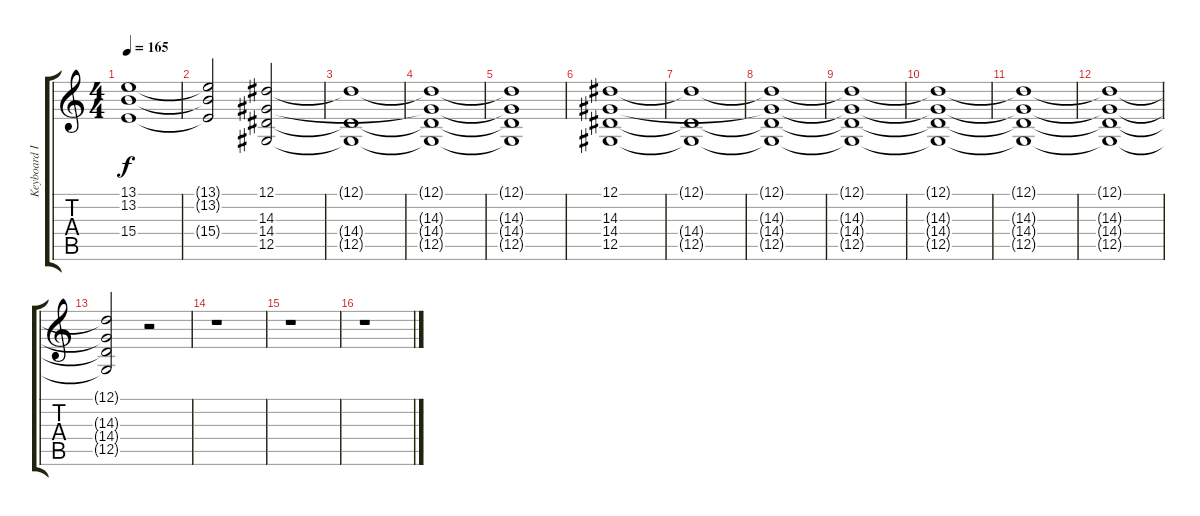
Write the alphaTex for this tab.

\track ("Keyboard I" "Keyboard I") {instrument stringensemble1}
\staff {score tabs}
\tuning (Eb4 Bb3 Gb3 Db3 Ab2 Eb2) {hide}
\ts (4 4)
\tempo 165
\clef g2
\ks c
(13.1 13.2 15.4).1{dy f} |
(13.1{t} 13.2{t} 15.4{t}).2 (12.1 14.3 14.4 12.5).2 |
(12.1{t} 14.4{t} 12.5{t}).1 |
(12.1{t} 14.3{t} 14.4{t} 12.5{t}).1 |
(12.1{t} 14.3{t} 14.4{t} 12.5{t}).1 |
(12.1 14.3 14.4 12.5).1 |
(12.1{t} 14.4{t} 12.5{t}).1 |
(12.1{t} 14.3{t} 14.4{t} 12.5{t}).1 |
(12.1{t} 14.3{t} 14.4{t} 12.5{t}).1 |
(12.1{t} 14.3{t} 14.4{t} 12.5{t}).1 |
(12.1{t} 14.3{t} 14.4{t} 12.5{t}).1 |
(12.1{t} 14.3{t} 14.4{t} 12.5{t}).1 |
(12.1{t} 14.3{t} 14.4{t} 12.5{t}).2 r.2 |
r.1 |
r.1 |
r.1
